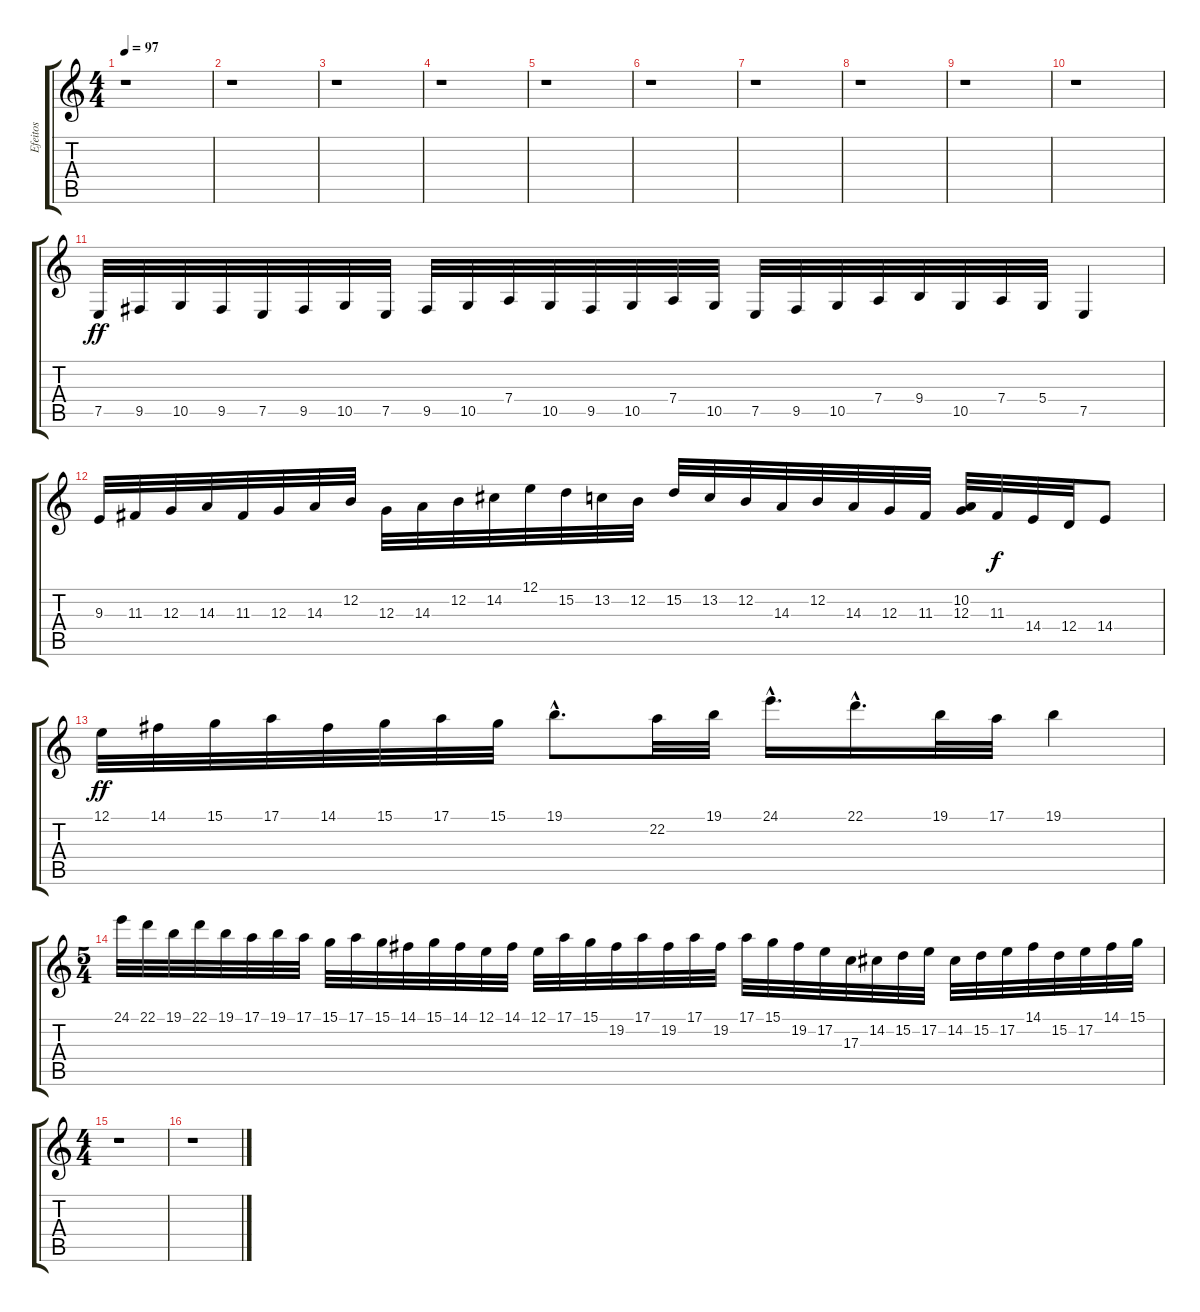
\track ("Efeitos" "Efeitos") {instrument pad1newage}
\staff {score tabs}
\tuning (E4 B3 G3 D3 A2 E2) {hide}
\ts (4 4)
\tempo 97
\clef g2
\ks c
r.1{dy f} |
r.1 |
r.1 |
r.1 |
r.1 |
r.1 |
r.1 |
r.1 |
r.1 |
r.1 |
7.5.32{dy ff instrument lead1square} 9.5.32 10.5.32 9.5.32 7.5.32 9.5.32 10.5.32 7.5.32 9.5.32 10.5.32 7.4.32 10.5.32 9.5.32 10.5.32 7.4.32 10.5.32 7.5.32 9.5.32 10.5.32 7.4.32 9.4.32 10.5.32 7.4.32 5.4.32 7.5.4 |
9.3.32{instrument lead1square} 11.3.32 12.3.32 14.3.32 11.3.32 12.3.32 14.3.32 12.2.32 12.3.32 14.3.32 12.2.32 14.2.32 12.1.32 15.2.32 13.2.32 12.2.32 15.2.32 13.2.32 12.2.32 14.3.32 12.2.32 14.3.32 12.3.32 11.3.32 (10.2 12.3).32 11.3.32{dy f} 14.4.32 12.4.32 14.4.8 |
12.1.32{dy ff instrument lead1square} 14.1.32 15.1.32 17.1.32 14.1.32 15.1.32 17.1.32 15.1.32 19.1{hac}.8{d} 22.2.32 19.1.32 24.1{hac}.16{d} 22.1{hac}.16{d} 19.1.32 17.1.32 19.1.4 |
\ts (5 4)
24.1.32{instrument lead1square} 22.1.32 19.1.32 22.1.32 19.1.32 17.1.32 19.1.32 17.1.32 15.1.32 17.1.32 15.1.32 14.1.32 15.1.32 14.1.32 12.1.32 14.1.32 12.1.32 17.1.32 15.1.32 19.2.32 17.1.32 19.2.32 17.1.32 19.2.32 17.1.32 15.1.32 19.2.32 17.2.32 17.3.32 14.2.32 15.2.32 17.2.32 14.2.32 15.2.32 17.2.32 14.1.32 15.2.32 17.2.32 14.1.32 15.1.32 |
\ts (4 4)
r.1 |
r.1
